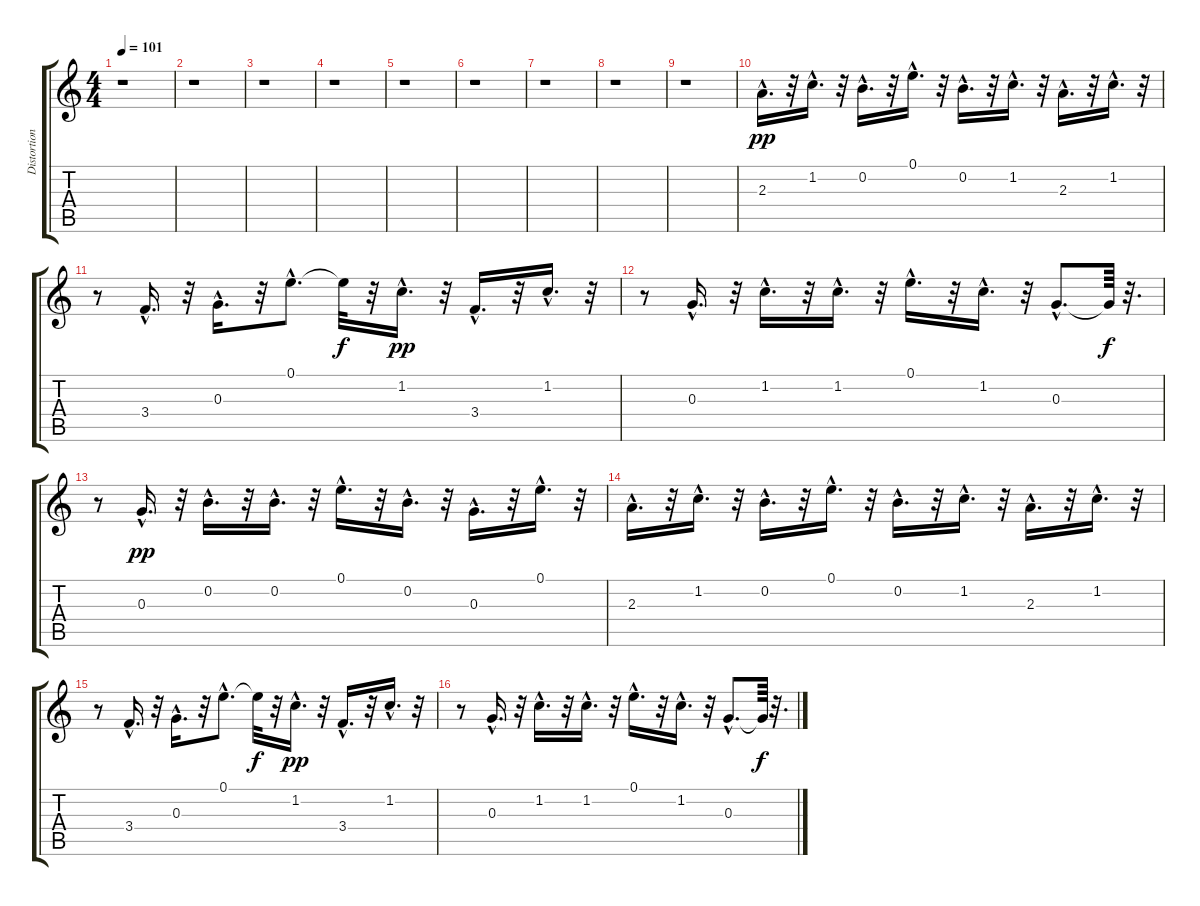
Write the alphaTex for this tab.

\track ("Distortion" "Distortion") {instrument distortionguitar}
\staff {score tabs}
\tuning (E4 B3 G3 D3 A2 E2) {hide}
\ts (4 4)
\tempo 101
\clef g2
\ks c
r.1{dy pp instrument distortionguitar} |
r.1 |
r.1 |
r.1 |
r.1 |
r.1 |
r.1 |
r.1 |
r.1 |
2.3{hac}.16{d} r.32 1.2{hac}.16{d} r.32 0.2{hac}.16{d} r.32 0.1{hac}.16{d} r.32 0.2{hac}.16{d} r.32 1.2{hac}.16{d} r.32 2.3{hac}.16{d} r.32 1.2{hac}.16{d} r.32 |
r.8 3.4{hac}.16{d} r.32 0.3{hac}.16{d} r.32 0.1{hac}.8{d} 0.1{t}.32{dy f} r.32 1.2{hac}.16{d dy pp} r.32 3.4{hac}.16{d} r.32 1.2{hac}.16{d} r.32 |
r.8 0.3{hac}.16{d} r.32 1.2{hac}.16{d} r.32 1.2{hac}.16{d} r.32 0.1{hac}.16{d} r.32 1.2{hac}.16{d} r.32 0.3{hac}.8{d} 0.3{t}.64{dy f} r.32{d} |
r.8 0.3{hac}.16{d dy pp} r.32 0.2{hac}.16{d} r.32 0.2{hac}.16{d} r.32 0.1{hac}.16{d} r.32 0.2{hac}.16{d} r.32 0.3{hac}.16{d} r.32 0.1{hac}.16{d} r.32 |
2.3{hac}.16{d} r.32 1.2{hac}.16{d} r.32 0.2{hac}.16{d} r.32 0.1{hac}.16{d} r.32 0.2{hac}.16{d} r.32 1.2{hac}.16{d} r.32 2.3{hac}.16{d} r.32 1.2{hac}.16{d} r.32 |
r.8 3.4{hac}.16{d} r.32 0.3{hac}.16{d} r.32 0.1{hac}.8{d} 0.1{t}.32{dy f} r.32 1.2{hac}.16{d dy pp} r.32 3.4{hac}.16{d} r.32 1.2{hac}.16{d} r.32 |
r.8 0.3{hac}.16{d} r.32 1.2{hac}.16{d} r.32 1.2{hac}.16{d} r.32 0.1{hac}.16{d} r.32 1.2{hac}.16{d} r.32 0.3{hac}.8{d} 0.3{t}.64{dy f} r.32{d}
